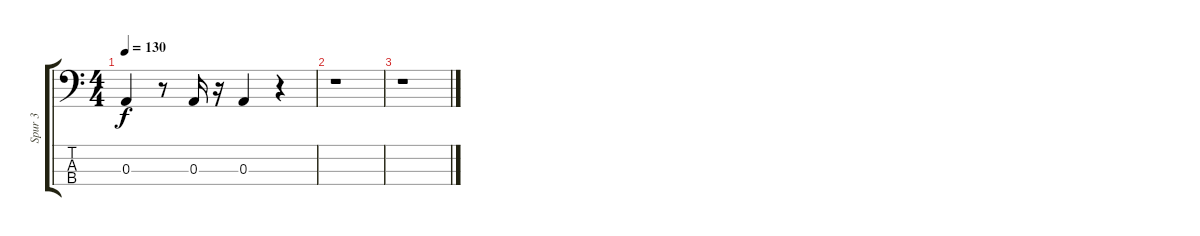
\track ("Spur 3" "Spur 3") {instrument fretlessbass}
\staff {score tabs}
\tuning (G2 D2 A1 E1) {hide}
\ts (4 4)
\tempo 130
\clef f4
\ks c
0.3.4{dy f} r.8 0.3.16 r.16 0.3.4 r.4 |
r.1 |
r.1
